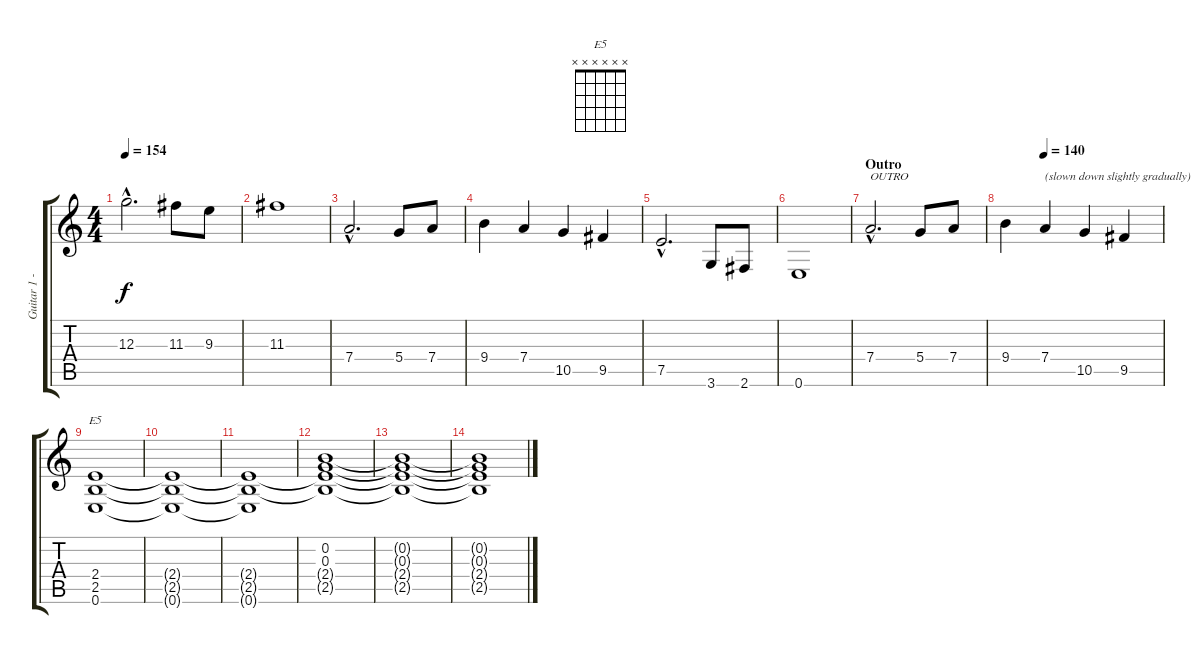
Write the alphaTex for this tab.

\track ("Guitar 1 - Lead" "Guitar 1 -") {instrument overdrivenguitar}
\staff {score tabs}
\tuning (E4 B3 G3 D3 A2 E2) {hide}
\chord ("E5" x x x x x x) {firstfret 0}
\ts (4 4)
\tempo 154
\clef g2
\ks c
12.3{hac}.2{d dy f} 11.3.8 9.3.8 |
11.3.1 |
7.4{hac}.2{d} 5.4.8 7.4.8 |
9.4.4 7.4.4 10.5.4 9.5.4 |
7.5{hac}.2{d} 3.6.8 2.6.8 |
0.6.1 |
\section ("" "Outro")
7.4{hac}.2{d txt "OUTRO"} 5.4.8 7.4.8 |
\tempo (140 0.25)
9.4.4 7.4.4{txt "(slown down slightly gradually)"} 10.5.4 9.5.4 |
(2.4 2.5 0.6).1{ch "E5"} |
(2.4{t} 2.5{t} 0.6{t}).1 |
(2.4{t} 2.5{t} 0.6{t}).1 |
(0.2 0.3 2.4{t} 2.5{t}).1 |
(0.2{t} 0.3{t} 2.4{t} 2.5{t}).1{volume 0} |
(0.2{t} 0.3{t} 2.4{t} 2.5{t}).1
